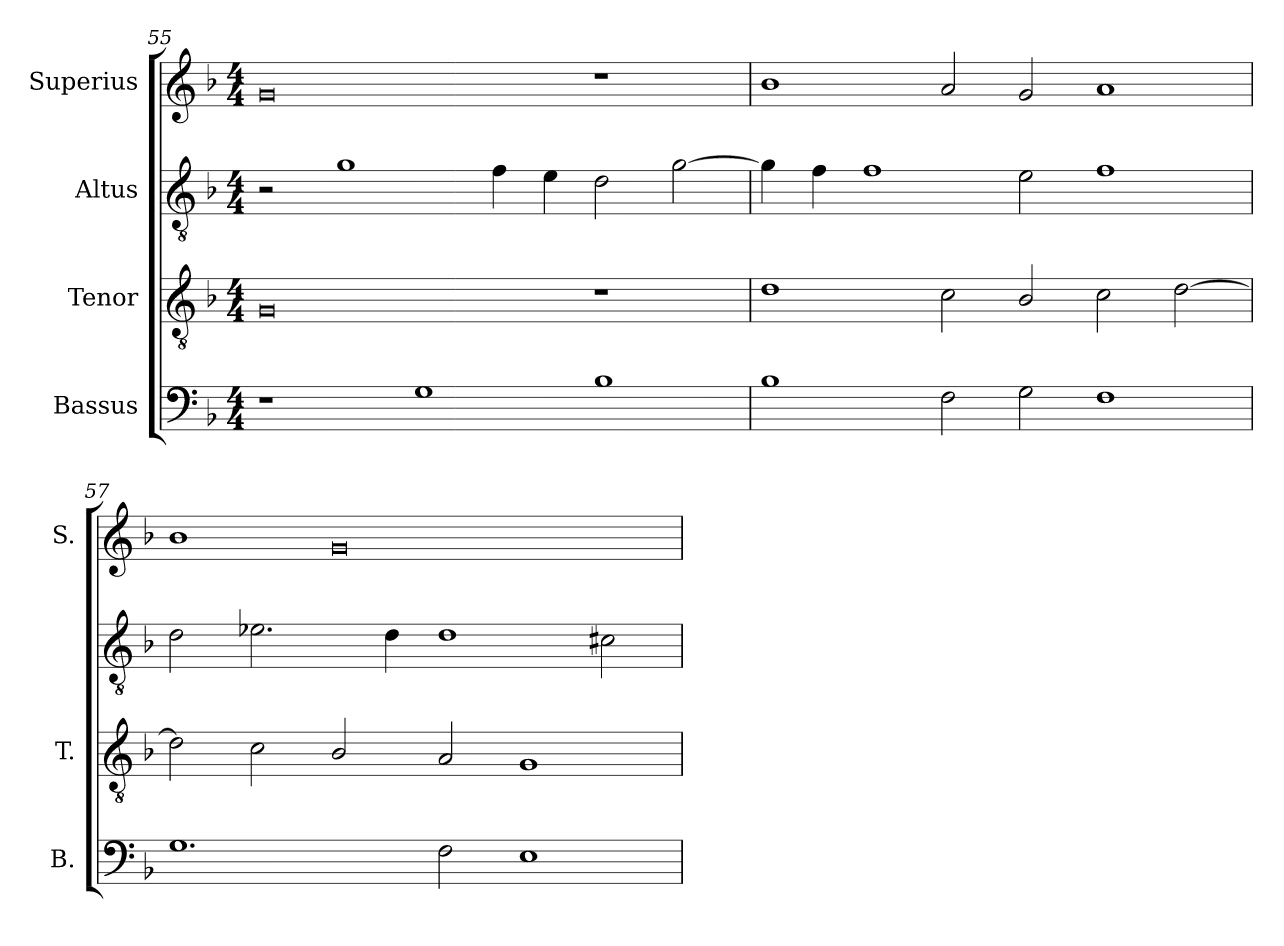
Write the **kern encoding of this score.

**kern	**kern	**kern	**kern
*part4	*part3	*part2	*part1
*staff4	*staff3	*staff2	*staff1
*I"Bassus	*I"Tenor	*I"Altus	*I"Superius
*I'B.	*I'T.	*	*I'S.
!!LO:LB:g=z
*clefF4	*clefGv2	*clefGv2	*clefG2
*	*ITrd7c12	*ITrd7c12	*
*k[b-]	*k[b-]	*k[b-]	*k[b-]
*F:	*F:	*F:	*F:
*M4/4	*M4/4	*M4/4	*M4/4
=55	=55	=55	=55
1r	0GGi	2r	0gi
.	.	1Gi	.
1Gi	.	.	.
.	.	4Fi\	.
.	.	4Ei\	.
1B-i	1r	2Di\	1r
.	.	[>2Gi\	.
=56	=56	=56	=56
1B-i	1Di	4Gi\]	1b-i
.	.	4Fi\	.
.	.	1Fi	.
2Fi\	2Ci\	.	2ai/
2Gi\	2BB-i/	2Ei\	2gi/
1Fi	2Ci\	1Fi	1ai
.	[>2Di\	.	.
=57	=57	=57	=57
1.Gi	2Di\]	2Di\	1b-i
.	2Ci\	2.E-Xi\	.
.	2BB-i/	.	0gi
.	.	4Di\	.
2Fi\	2AAi/	1Di	.
1Ei	1GGi	.	.
.	.	2C#Xi\	.
=	=	=	=
*-	*-	*-	*-
